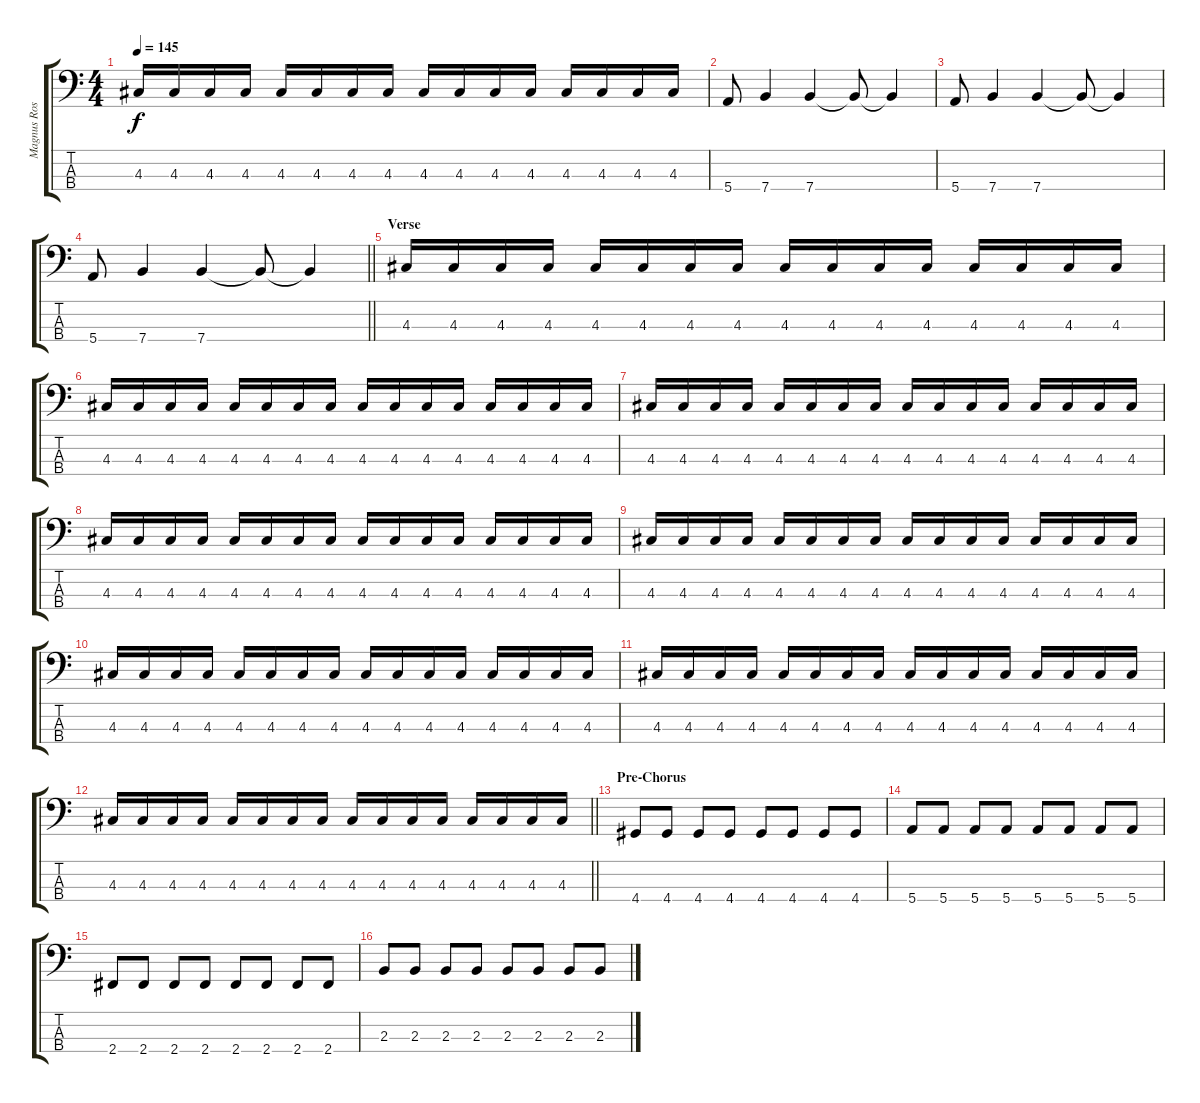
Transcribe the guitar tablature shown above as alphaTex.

\track ("Magnus Rosén (Bass)" "Magnus Ros") {instrument electricbassfinger}
\staff {score tabs}
\tuning (G2 D2 A1 E1) {hide}
\ts (4 4)
\tempo 145
\clef f4
\ks c
4.3.16{dy f} 4.3.16 4.3.16 4.3.16 4.3.16 4.3.16 4.3.16 4.3.16 4.3.16 4.3.16 4.3.16 4.3.16 4.3.16 4.3.16 4.3.16 4.3.16 |
5.4.8 7.4.4 7.4.4 7.4{t}.8 7.4{t}.4 |
5.4.8 7.4.4 7.4.4 7.4{t}.8 7.4{t}.4 |
\barLineRight lightlight
5.4.8 7.4.4 7.4.4 7.4{t}.8 7.4{t}.4 |
\section ("" "Verse")
4.3.16 4.3.16 4.3.16 4.3.16 4.3.16 4.3.16 4.3.16 4.3.16 4.3.16 4.3.16 4.3.16 4.3.16 4.3.16 4.3.16 4.3.16 4.3.16 |
4.3.16 4.3.16 4.3.16 4.3.16 4.3.16 4.3.16 4.3.16 4.3.16 4.3.16 4.3.16 4.3.16 4.3.16 4.3.16 4.3.16 4.3.16 4.3.16 |
4.3.16 4.3.16 4.3.16 4.3.16 4.3.16 4.3.16 4.3.16 4.3.16 4.3.16 4.3.16 4.3.16 4.3.16 4.3.16 4.3.16 4.3.16 4.3.16 |
4.3.16 4.3.16 4.3.16 4.3.16 4.3.16 4.3.16 4.3.16 4.3.16 4.3.16 4.3.16 4.3.16 4.3.16 4.3.16 4.3.16 4.3.16 4.3.16 |
4.3.16 4.3.16 4.3.16 4.3.16 4.3.16 4.3.16 4.3.16 4.3.16 4.3.16 4.3.16 4.3.16 4.3.16 4.3.16 4.3.16 4.3.16 4.3.16 |
4.3.16 4.3.16 4.3.16 4.3.16 4.3.16 4.3.16 4.3.16 4.3.16 4.3.16 4.3.16 4.3.16 4.3.16 4.3.16 4.3.16 4.3.16 4.3.16 |
4.3.16 4.3.16 4.3.16 4.3.16 4.3.16 4.3.16 4.3.16 4.3.16 4.3.16 4.3.16 4.3.16 4.3.16 4.3.16 4.3.16 4.3.16 4.3.16 |
\barLineRight lightlight
4.3.16 4.3.16 4.3.16 4.3.16 4.3.16 4.3.16 4.3.16 4.3.16 4.3.16 4.3.16 4.3.16 4.3.16 4.3.16 4.3.16 4.3.16 4.3.16 |
\section ("" "Pre-Chorus")
4.4.8 4.4.8 4.4.8 4.4.8 4.4.8 4.4.8 4.4.8 4.4.8 |
5.4.8 5.4.8 5.4.8 5.4.8 5.4.8 5.4.8 5.4.8 5.4.8 |
2.4.8 2.4.8 2.4.8 2.4.8 2.4.8 2.4.8 2.4.8 2.4.8 |
2.3.8 2.3.8 2.3.8 2.3.8 2.3.8 2.3.8 2.3.8 2.3.8
